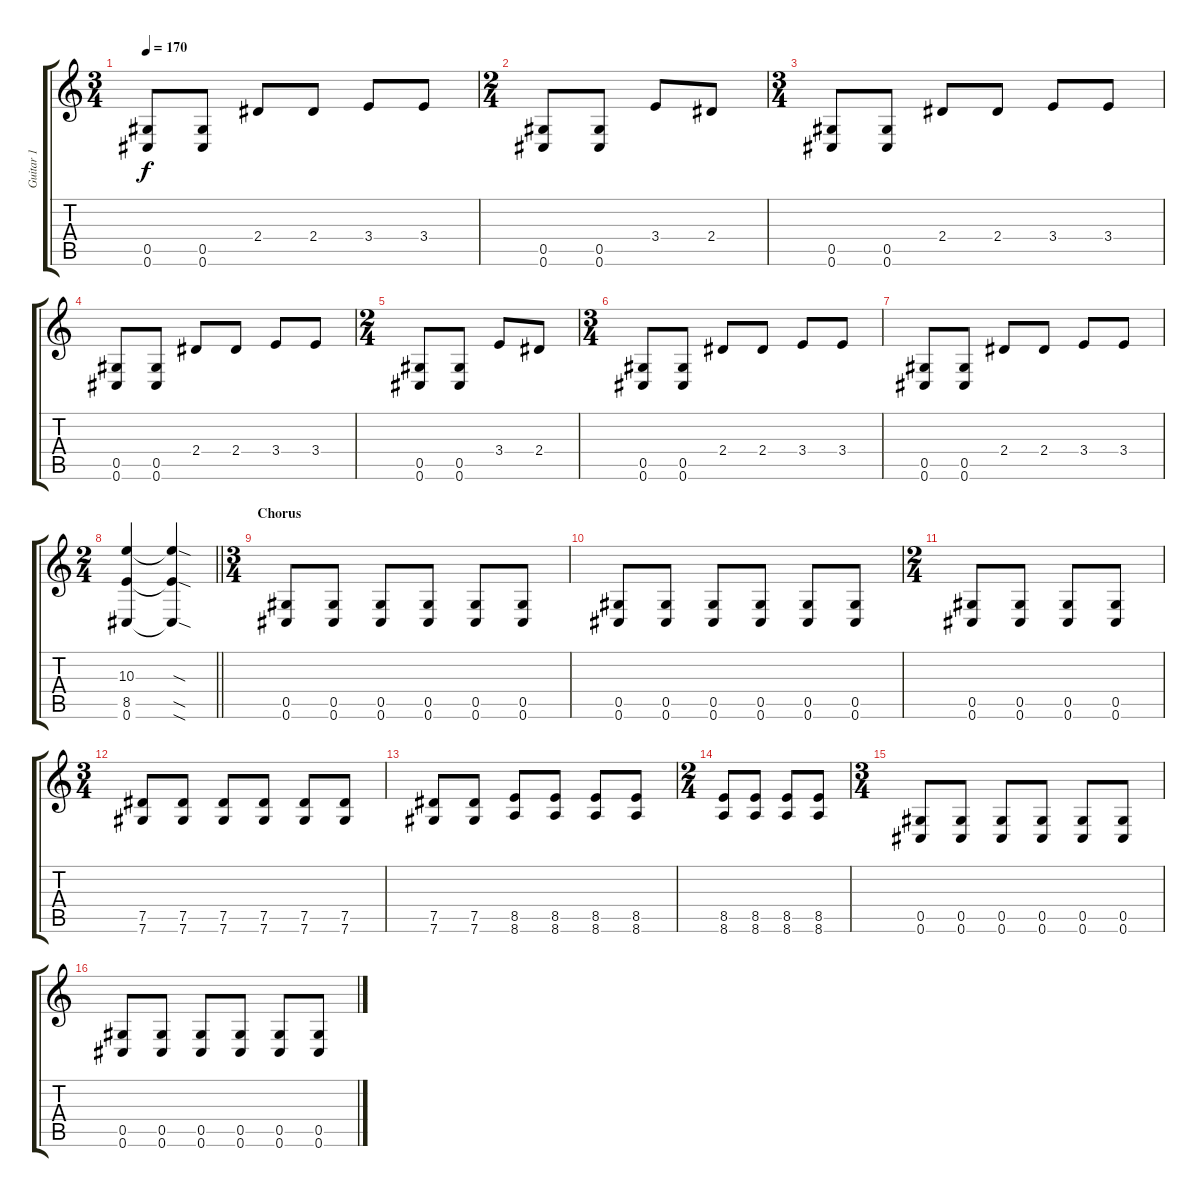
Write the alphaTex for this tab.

\track ("Guitar 1" "Guitar 1") {instrument distortionguitar}
\staff {score tabs}
\tuning (Eb4 Bb3 Gb3 Db3 Ab2 Db2) {hide}
\ts (3 4)
\tempo 170
\clef g2
\ks c
(0.5 0.6).8{dy f} (0.5 0.6).8 2.4.8 2.4.8 3.4.8 3.4.8 |
\ts (2 4)
(0.5 0.6).8 (0.5 0.6).8 3.4.8 2.4.8 |
\ts (3 4)
(0.5 0.6).8 (0.5 0.6).8 2.4.8 2.4.8 3.4.8 3.4.8 |
(0.5 0.6).8 (0.5 0.6).8 2.4.8 2.4.8 3.4.8 3.4.8 |
\ts (2 4)
(0.5 0.6).8 (0.5 0.6).8 3.4.8 2.4.8 |
\ts (3 4)
(0.5 0.6).8 (0.5 0.6).8 2.4.8 2.4.8 3.4.8 3.4.8 |
(0.5 0.6).8 (0.5 0.6).8 2.4.8 2.4.8 3.4.8 3.4.8 |
\ts (2 4)
\barLineRight lightlight
(10.3 8.5 0.6).4 (10.3{sod t} 8.5{sod t} 0.6{sod t}).4 |
\ts (3 4)
\section ("" "Chorus")
(0.5 0.6).8 (0.5 0.6).8 (0.5 0.6).8 (0.5 0.6).8 (0.5 0.6).8 (0.5 0.6).8 |
(0.5 0.6).8 (0.5 0.6).8 (0.5 0.6).8 (0.5 0.6).8 (0.5 0.6).8 (0.5 0.6).8 |
\ts (2 4)
(0.5 0.6).8 (0.5 0.6).8 (0.5 0.6).8 (0.5 0.6).8 |
\ts (3 4)
(7.5 7.6).8 (7.5 7.6).8 (7.5 7.6).8 (7.5 7.6).8 (7.5 7.6).8 (7.5 7.6).8 |
(7.5 7.6).8 (7.5 7.6).8 (8.5 8.6).8 (8.5 8.6).8 (8.5 8.6).8 (8.5 8.6).8 |
\ts (2 4)
(8.5 8.6).8 (8.5 8.6).8 (8.5 8.6).8 (8.5 8.6).8 |
\ts (3 4)
(0.5 0.6).8 (0.5 0.6).8 (0.5 0.6).8 (0.5 0.6).8 (0.5 0.6).8 (0.5 0.6).8 |
(0.5 0.6).8 (0.5 0.6).8 (0.5 0.6).8 (0.5 0.6).8 (0.5 0.6).8 (0.5 0.6).8
